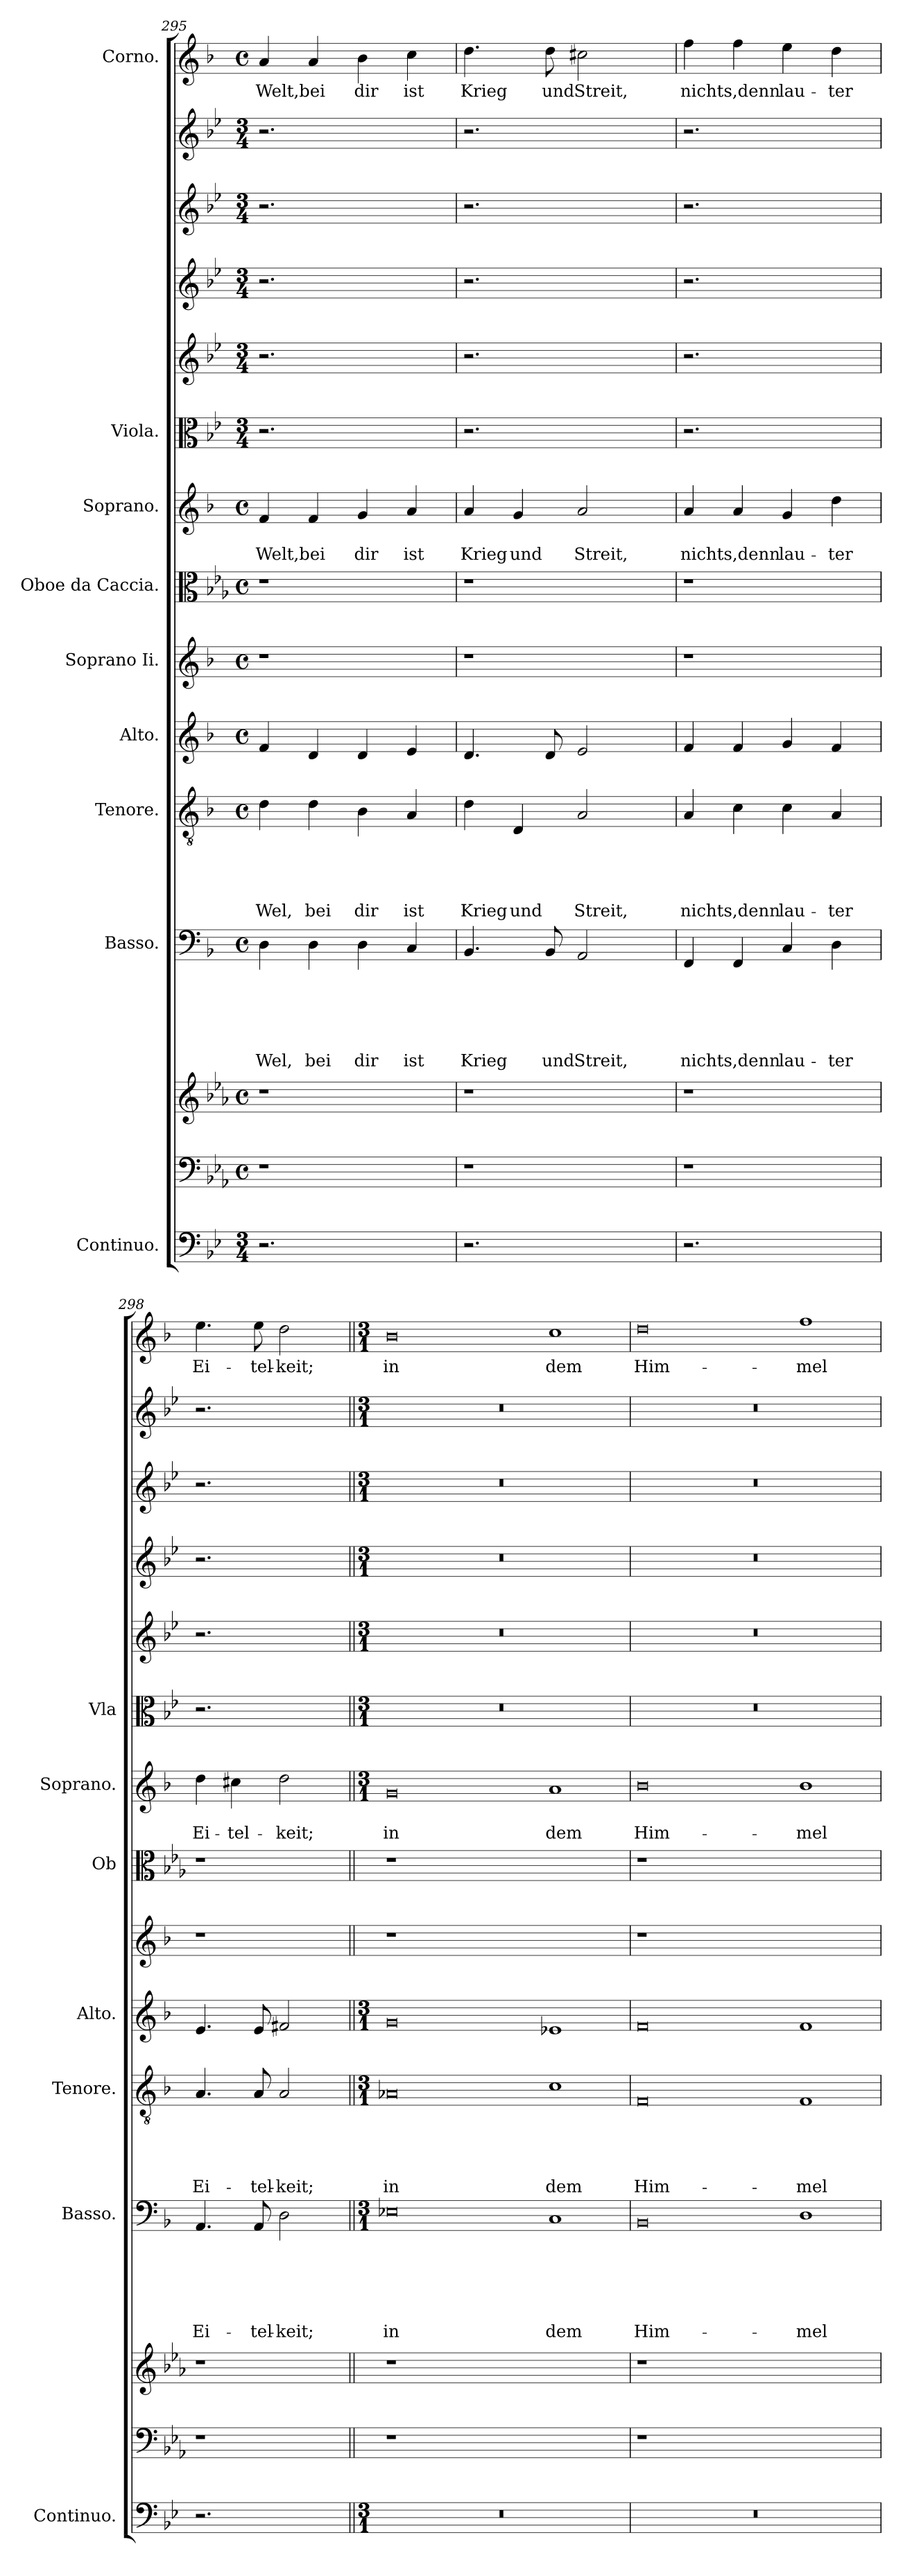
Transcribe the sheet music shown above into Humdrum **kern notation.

**kern	**kern	**kern	**kern	**text	**text	**text	**text	**text	**text	**kern	**text	**text	**text	**text	**text	**kern	**kern	**kern	**kern	**text	**text	**kern	**kern	**kern	**kern	**kern	**kern	**text
*part15	*part14	*part13	*part12	*part12	*part12	*part12	*part12	*part12	*part12	*part11	*part11	*part11	*part11	*part11	*part11	*part10	*part9	*part8	*part7	*part7	*part7	*part6	*part5	*part4	*part3	*part2	*part1	*part1
*staff15	*staff14	*staff13	*staff12	*staff12	*staff12	*staff12	*staff12	*staff12	*staff12	*staff11	*staff11	*staff11	*staff11	*staff11	*staff11	*staff10	*staff9	*staff8	*staff7	*staff7	*staff7	*staff6	*staff5	*staff4	*staff3	*staff2	*staff1	*staff1
*I"Continuo.	*	*	*I"Basso.	*	*	*	*	*	*	*I"Tenore.	*	*	*	*	*	*I"Alto.	*I"Soprano Ii.	*I"Oboe da Caccia.	*I"Soprano.	*	*	*I"Viola.	*	*	*	*	*I"Corno.	*
*I'Continuo.	*	*	*I'Basso.	*	*	*	*	*	*	*I'Tenore.	*	*	*	*	*	*I'Alto.	*	*I'Ob	*I'Soprano.	*	*	*I'Vla	*	*	*	*	*	*
!!LO:PB:g=z
*clefF4	*clefF4	*clefG2	*clefF4	*	*	*	*	*	*	*clefGv2	*	*	*	*	*	*clefG2	*clefG2	*clefC3	*clefG2	*	*	*clefC3	*clefG2	*clefG2	*clefG2	*clefG2	*clefG2	*
*k[b-e-]	*k[b-e-a-]	*k[b-e-a-]	*k[b-]	*	*	*	*	*	*	*k[b-]	*	*	*	*	*	*k[b-]	*k[b-]	*k[b-e-a-]	*k[b-]	*	*	*k[b-e-]	*k[b-e-]	*k[b-e-]	*k[b-e-]	*k[b-e-]	*k[b-]	*
*B-:	*E-:	*E-:	*F:	*	*	*	*	*	*	*F:	*	*	*	*	*	*F:	*F:	*E-:	*F:	*	*	*B-:	*B-:	*B-:	*B-:	*B-:	*F:	*
*M3/4	*M4/4	*M4/4	*M4/4	*	*	*	*	*	*	*M4/4	*	*	*	*	*	*M4/4	*M4/4	*M4/4	*M4/4	*	*	*M3/4	*M3/4	*M3/4	*M3/4	*M3/4	*M4/4	*
*	*met(c)	*met(c)	*met(c)	*	*	*	*	*	*	*met(c)	*	*	*	*	*	*met(c)	*met(c)	*met(c)	*met(c)	*	*	*	*	*	*	*	*met(c)	*
=295	=295	=295	=295	=295	=295	=295	=295	=295	=295	=295	=295	=295	=295	=295	=295	=295	=295	=295	=295	=295	=295	=295	=295	=295	=295	=295	=295	=295
!	!	!	!	!	!	!	!	!	!LO:LY:b	!	!	!	!	!	!LO:LY:b	!	!	!	!	!	!LO:LY:b	!	!	!	!	!	!	!LO:LY:b
2.r	1r	1r	4D\	.	.	.	.	.	Wel,	4d\	.	.	.	.	Wel,	4f/	1r	1r	4f/	.	Welt,bei	2.r	2.r	2.r	2.r	2.r	4a/	Welt,bei
!	!	!	!	!	!	!	!	!	!LO:LY:b	!	!	!	!	!	!LO:LY:b	!	!	!	!	!	!	!	!	!	!	!	!	!
.	.	.	4D\	.	.	.	.	.	bei	4d\	.	.	.	.	bei	4d/	.	.	4f/	.	.	.	.	.	.	.	4a/	.
!	!	!	!	!	!	!	!	!	!LO:LY:b	!	!	!	!	!	!LO:LY:b	!	!	!	!	!	!LO:LY:b	!	!	!	!	!	!	!LO:LY:b
.	.	.	4D\	.	.	.	.	.	dir	4B-\	.	.	.	.	dir	4d/	.	.	4g/	.	dir	.	.	.	.	.	4b-\	dir
!	!	!	!	!	!	!	!	!	!LO:LY:b	!	!	!	!	!	!LO:LY:b	!	!	!	!	!	!LO:LY:b	!	!	!	!	!	!	!LO:LY:b
4ryy	.	.	4C/	.	.	.	.	.	ist	4A/	.	.	.	.	ist	4e/	.	.	4a/	.	ist	4ryy	4ryy	4ryy	4ryy	4ryy	4cc\	ist
=296	=296	=296	=296	=296	=296	=296	=296	=296	=296	=296	=296	=296	=296	=296	=296	=296	=296	=296	=296	=296	=296	=296	=296	=296	=296	=296	=296	=296
!	!	!	!	!	!	!	!	!	!LO:LY:b	!	!	!	!	!	!LO:LY:b	!	!	!	!	!	!LO:LY:b	!	!	!	!	!	!	!LO:LY:b
2.r	1r	1r	4.BB-/	.	.	.	.	.	Krieg	4d\	.	.	.	.	Krieg	4.d/	1r	1r	4a/	.	Krieg	2.r	2.r	2.r	2.r	2.r	4.dd\	Krieg
!	!	!	!	!	!	!	!	!	!	!	!	!	!	!	!LO:LY:b	!	!	!	!	!	!LO:LY:b	!	!	!	!	!	!	!
.	.	.	.	.	.	.	.	.	.	4D/	.	.	.	.	und	.	.	.	4g/	.	und	.	.	.	.	.	.	.
!	!	!	!	!	!	!	!	!	!LO:LY:b	!	!	!	!	!	!	!	!	!	!	!	!	!	!	!	!	!	!	!LO:LY:b
.	.	.	8BB-/	.	.	.	.	.	und	.	.	.	.	.	.	8d/	.	.	.	.	.	.	.	.	.	.	8dd\	und
!	!	!	!	!	!	!	!	!	!LO:LY:b	!	!	!	!	!	!LO:LY:b	!	!	!	!	!	!LO:LY:b	!	!	!	!	!	!	!LO:LY:b
.	.	.	2AA/	.	.	.	.	.	Streit,	2A/	.	.	.	.	Streit,	2e/	.	.	2a/	.	Streit,	.	.	.	.	.	2cc#X\	Streit,
4ryy	.	.	.	.	.	.	.	.	.	.	.	.	.	.	.	.	.	.	.	.	.	4ryy	4ryy	4ryy	4ryy	4ryy	.	.
=297	=297	=297	=297	=297	=297	=297	=297	=297	=297	=297	=297	=297	=297	=297	=297	=297	=297	=297	=297	=297	=297	=297	=297	=297	=297	=297	=297	=297
!	!	!	!	!	!	!	!	!	!LO:LY:b	!	!	!	!	!	!LO:LY:b	!	!	!	!	!	!LO:LY:b	!	!	!	!	!	!	!LO:LY:b
2.r	1r	1r	4FF/	.	.	.	.	.	nichts,denn	4A/	.	.	.	.	nichts,denn	4f/	1r	1r	4a/	.	nichts,denn	2.r	2.r	2.r	2.r	2.r	4ff\	nichts,denn
.	.	.	4FF/	.	.	.	.	.	.	4c\	.	.	.	.	.	4f/	.	.	4a/	.	.	.	.	.	.	.	4ff\	.
!	!	!	!	!	!	!	!	!	!LO:LY:b	!	!	!	!	!	!LO:LY:b	!	!	!	!	!	!LO:LY:b	!	!	!	!	!	!	!LO:LY:b
.	.	.	4C/	.	.	.	.	.	lau-	4c\	.	.	.	.	lau-	4g/	.	.	4g/	.	lau-	.	.	.	.	.	4ee\	lau-
!	!	!	!	!	!	!	!	!	!LO:LY:b	!	!	!	!	!	!LO:LY:b	!	!	!	!	!	!LO:LY:b	!	!	!	!	!	!	!LO:LY:b
4ryy	.	.	4D\	.	.	.	.	.	-ter	4A/	.	.	.	.	-ter	4f/	.	.	4dd\	.	-ter	4ryy	4ryy	4ryy	4ryy	4ryy	4dd\	-ter
=298	=298	=298	=298	=298	=298	=298	=298	=298	=298	=298	=298	=298	=298	=298	=298	=298	=298	=298	=298	=298	=298	=298	=298	=298	=298	=298	=298	=298
!	!	!	!	!	!	!	!	!	!LO:LY:b	!	!	!	!	!	!LO:LY:b	!	!	!	!	!	!LO:LY:b	!	!	!	!	!	!	!LO:LY:b
2.r	1r	1r	4.AA/	.	.	.	.	.	Ei-	4.A/	.	.	.	.	Ei-	4.e/	1r	1r	4dd\	.	Ei-	2.r	2.r	2.r	2.r	2.r	4.ee\	Ei-
!	!	!	!	!	!	!	!	!	!	!	!	!	!	!	!	!	!	!	!	!	!LO:LY:b	!	!	!	!	!	!	!
.	.	.	.	.	.	.	.	.	.	.	.	.	.	.	.	.	.	.	4cc#X\	.	-tel-	.	.	.	.	.	.	.
!	!	!	!	!	!	!	!	!	!LO:LY:b	!	!	!	!	!	!LO:LY:b	!	!	!	!	!	!	!	!	!	!	!	!	!LO:LY:b
.	.	.	8AA/	.	.	.	.	.	-tel-	8A/	.	.	.	.	-tel-	8e/	.	.	.	.	.	.	.	.	.	.	8ee\	-tel-
!	!	!	!	!	!	!	!	!	!LO:LY:b	!	!	!	!	!	!LO:LY:b	!	!	!	!	!	!LO:LY:b	!	!	!	!	!	!	!LO:LY:b
.	.	.	2D\	.	.	.	.	.	-keit;	2A/	.	.	.	.	-keit;	2f#X/	.	.	2dd\	.	-keit;	.	.	.	.	.	2dd\	-keit;
4ryy	.	.	.	.	.	.	.	.	.	.	.	.	.	.	.	.	.	.	.	.	.	4ryy	4ryy	4ryy	4ryy	4ryy	.	.
=299||	=299||	=299||	=299||	=299||	=299||	=299||	=299||	=299||	=299||	=299||	=299||	=299||	=299||	=299||	=299||	=299||	=299||	=299||	=299||	=299||	=299||	=299||	=299||	=299||	=299||	=299||	=299||	=299||
*M3/1	*	*	*M3/1	*	*	*	*	*	*	*M3/1	*	*	*	*	*	*M3/1	*	*	*M3/1	*	*	*M3/1	*M3/1	*M3/1	*M3/1	*M3/1	*M3/1	*
!	!	!	!	!	!	!	!	!	!LO:LY:b	!	!	!	!	!	!LO:LY:b	!	!	!	!	!	!LO:LY:b	!	!	!	!	!	!	!LO:LY:b
0.r	1r	1r	0E-X	.	.	.	.	.	in	0A-X	.	.	.	.	in	0g	1r	1r	0g	.	in	0.r	0.r	0.r	0.r	0.r	0b-	in
.	0ryy	0ryy	.	.	.	.	.	.	.	.	.	.	.	.	.	.	0ryy	0ryy	.	.	.	.	.	.	.	.	.	.
!	!	!	!	!	!	!	!	!	!LO:LY:b	!	!	!	!	!	!LO:LY:b	!	!	!	!	!	!LO:LY:b	!	!	!	!	!	!	!LO:LY:b
.	.	.	1C	.	.	.	.	.	dem	1c	.	.	.	.	dem	1e-X	.	.	1a	.	dem	.	.	.	.	.	1cc	dem
!!LO:PB:g=z
=300	=300	=300	=300	=300	=300	=300	=300	=300	=300	=300	=300	=300	=300	=300	=300	=300	=300	=300	=300	=300	=300	=300	=300	=300	=300	=300	=300	=300
!	!	!	!	!	!	!	!	!	!LO:LY:b	!	!	!	!	!	!LO:LY:b	!	!	!	!	!	!LO:LY:b	!	!	!	!	!	!	!LO:LY:b
0.r	1r	1r	0BB-	.	.	.	.	.	Him-	0F	.	.	.	.	Him-	0f	1r	1r	0b-	.	Him-	0.r	0.r	0.r	0.r	0.r	0dd	Him-
.	0ryy	0ryy	.	.	.	.	.	.	.	.	.	.	.	.	.	.	0ryy	0ryy	.	.	.	.	.	.	.	.	.	.
!	!	!	!	!	!	!	!	!	!LO:LY:b	!	!	!	!	!	!LO:LY:b	!	!	!	!	!	!LO:LY:b	!	!	!	!	!	!	!LO:LY:b
.	.	.	1D	.	.	.	.	.	-mel	1F	.	.	.	.	-mel	1f	.	.	1b-	.	-mel	.	.	.	.	.	1ff	-mel
=	=	=	=	=	=	=	=	=	=	=	=	=	=	=	=	=	=	=	=	=	=	=	=	=	=	=	=	=
*-	*-	*-	*-	*-	*-	*-	*-	*-	*-	*-	*-	*-	*-	*-	*-	*-	*-	*-	*-	*-	*-	*-	*-	*-	*-	*-	*-	*-
